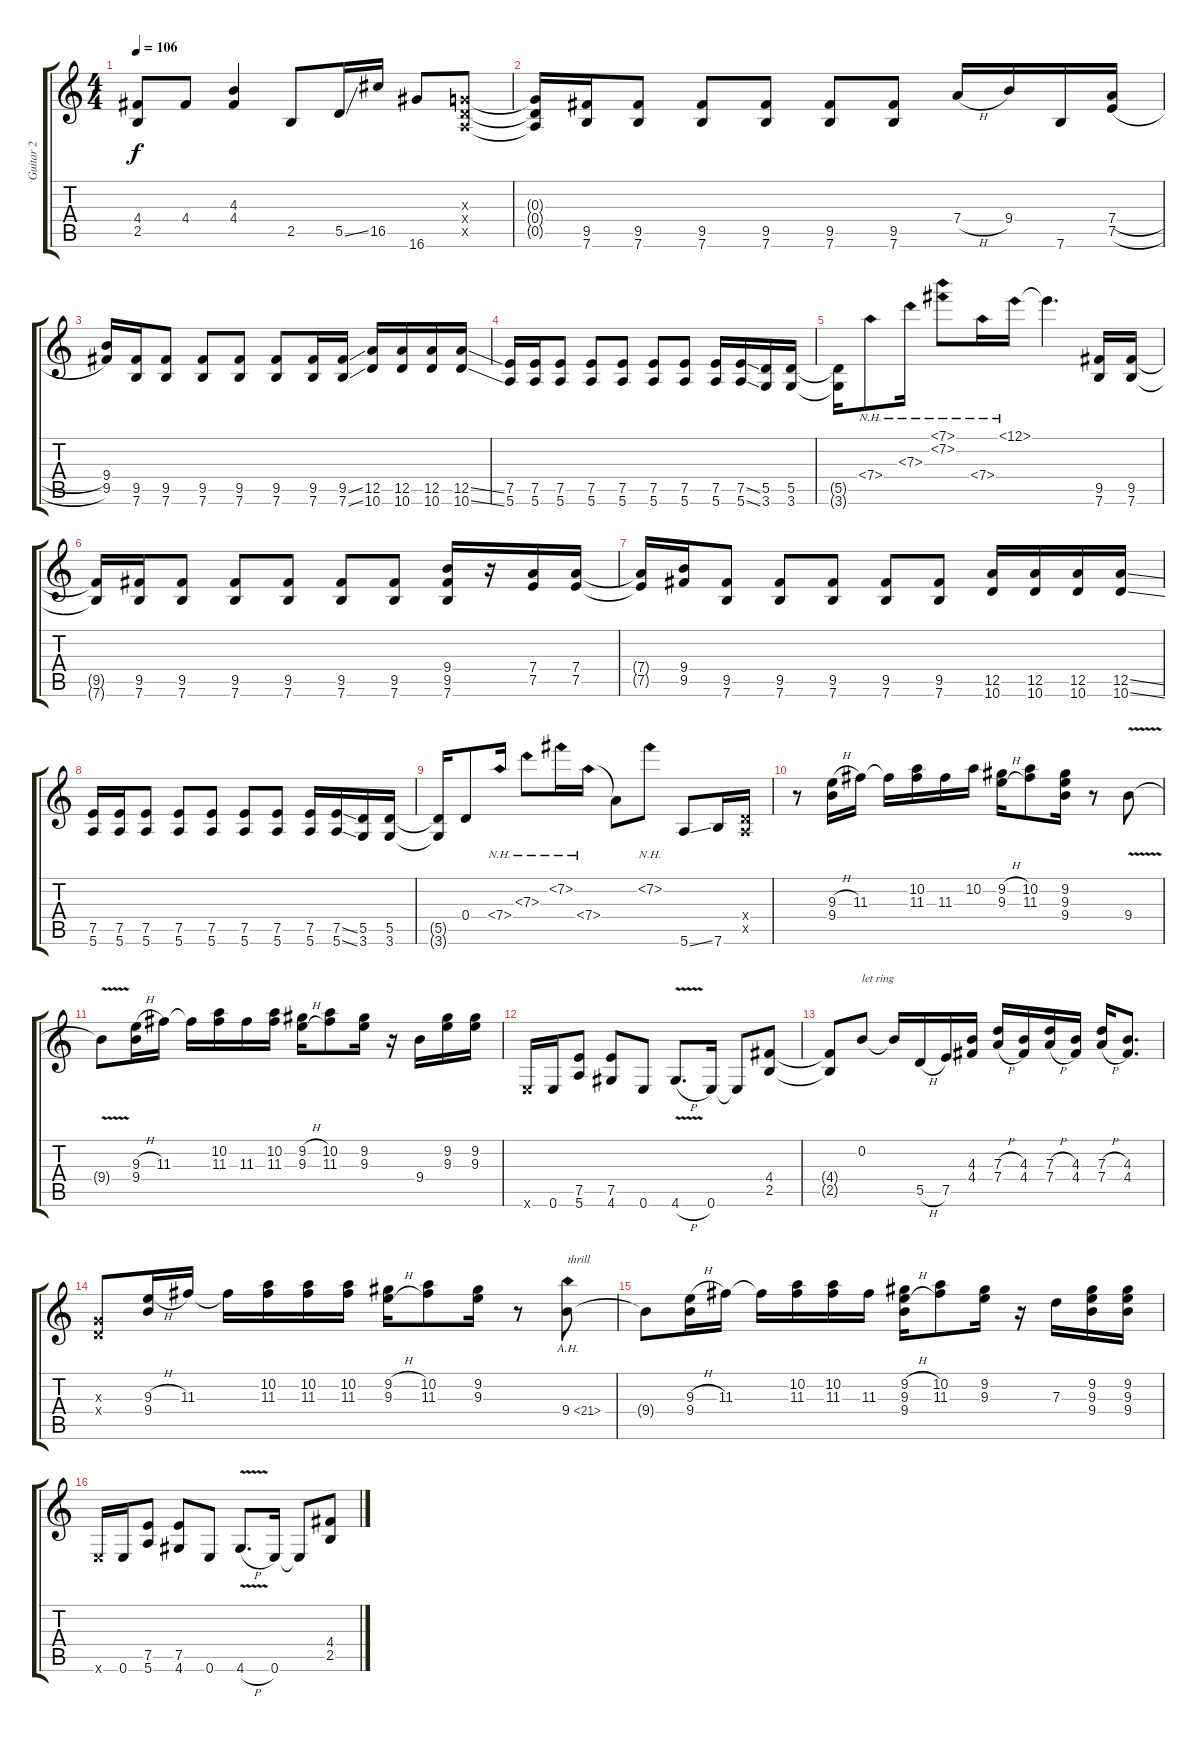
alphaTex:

\track ("Guitar 2" "Guitar 2") {instrument distortionguitar}
\staff {score tabs}
\tuning (E4 B3 G3 D3 A2 E2) {hide}
\ts (4 4)
\tempo 106
\clef g2
\ks c
(4.4{t} 2.5{t}).8{dy f} 4.4.8 (4.3 4.4).4 2.5.8 5.5{ss}.16 16.5.16 16.6.8 (0.3{x} 0.4{x} 0.5{x}).8 |
(0.3{t} 0.4{t} 0.5{t}).16 (9.5 7.6).16 (9.5 7.6).8 (9.5 7.6).8 (9.5 7.6).8 (9.5 7.6).8 (9.5 7.6).8 7.4{h}.16 9.4.16 7.6.16 (7.4{h} 7.5{h}).16 |
(9.4 9.5).16 (9.5 7.6).16 (9.5 7.6).8 (9.5 7.6).8 (9.5 7.6).8 (9.5 7.6).8 (9.5 7.6).16 (9.5{ss} 7.6{ss}).16 (12.5 10.6).16 (12.5 10.6).16 (12.5 10.6).16 (12.5{ss} 10.6{ss}).16 |
(7.5 5.6).16 (7.5 5.6).16 (7.5 5.6).8 (7.5 5.6).8 (7.5 5.6).8 (7.5 5.6).8 (7.5 5.6).8 (7.5 5.6).16 (7.5{ss} 5.6{ss}).16 (5.5 3.6).16 (5.5 3.6).16 |
(5.5{t} 3.6{t}).16 7.4{nh}.8 7.3{nh}.16 (7.1{nh} 7.2{nh}).8 7.4{nh}.16 12.1{nh}.16 12.1{t}.4{d} (9.5 7.6).16 (9.5 7.6).16 |
(9.5{t} 7.6{t}).16 (9.5 7.6).16 (9.5 7.6).8 (9.5 7.6).8 (9.5 7.6).8 (9.5 7.6).8 (9.5 7.6).8 (9.4 9.5 7.6).16 r.16 (7.4 7.5).16 (7.4 7.5).16 |
(7.4{t} 7.5{t}).16 (9.4 9.5).16 (9.5 7.6).8 (9.5 7.6).8 (9.5 7.6).8 (9.5 7.6).8 (9.5 7.6).8 (12.5 10.6).16 (12.5 10.6).16 (12.5 10.6).16 (12.5{ss} 10.6{ss}).16 |
(7.5 5.6).16 (7.5 5.6).16 (7.5 5.6).8 (7.5 5.6).8 (7.5 5.6).8 (7.5 5.6).8 (7.5 5.6).8 (7.5 5.6).16 (7.5{ss} 5.6{ss}).16 (5.5 3.6).16 (5.5 3.6).16 |
(5.5{t} 3.6{t}).16 0.4.8 7.4{nh}.16 7.3{nh}.8 7.2{nh}.16 7.4{nh}.16 7.4{t}.8 7.2{nh}.8 5.6{ss}.8 7.6.16 (0.4{x} 0.5{x}).16 |
r.8 (9.3{h} 9.4).16 11.3.16 11.3{t}.16 (10.2 11.3).16 11.3.16 10.2.16 (9.2{h} 9.3{h}).16 (10.2 11.3).8 (9.2 9.3 9.4).16 r.8 9.4{v}.8 |
9.4{t}.8 (9.3{h} 9.4).16 11.3.16 11.3{t}.16 (10.2 11.3).16 11.3.16 (10.2 11.3).16 (9.2{h} 9.3{h}).16 (10.2 11.3).8 (9.2 9.3).16 r.16 9.4.16 (9.2 9.3).16 (9.2 9.3).16 |
0.6{x}.16 0.6.16 (7.5 5.6).8 (7.5 4.6).8 0.6.8 4.6{v h}.8{d} 0.6.16 0.6{t}.8 (4.4 2.5).8 |
(4.4{t} 2.5{t}).8 0.2.8{txt "let ring"} 0.2{t}.16 5.5{h}.16 7.5.16 (4.3 4.4).16 (7.3{h} 7.4{h}).16 (4.3 4.4).16 (7.3{h} 7.4{h}).16 (4.3 4.4).16 (7.3{h} 7.4{h}).16 (4.3 4.4).8{d} |
(0.3{x} 0.4{x}).8 (9.3{h} 9.4).16 11.3.16 11.3{t}.16 (10.2 11.3).16 (10.2 11.3).16 (10.2 11.3).16 (9.2{h} 9.3{h}).16 (10.2 11.3).8 (9.2 9.3).16 r.8 9.4{ah 12}.8{txt "thrill"} |
9.4{t}.8 (9.3{h} 9.4).16 11.3.16 11.3{t}.16 (10.2 11.3).16 (10.2 11.3).16 11.3.16 (9.2{h} 9.3{h} 9.4).16 (10.2 11.3).8 (9.2 9.3).16 r.16 7.3.16 (9.2 9.3 9.4).16 (9.2 9.3 9.4).16 |
0.6{x}.16 0.6.16 (7.5 5.6).8 (7.5 4.6).8 0.6.8 4.6{v h}.8{d} 0.6.16 0.6{t}.8 (4.4 2.5).8
